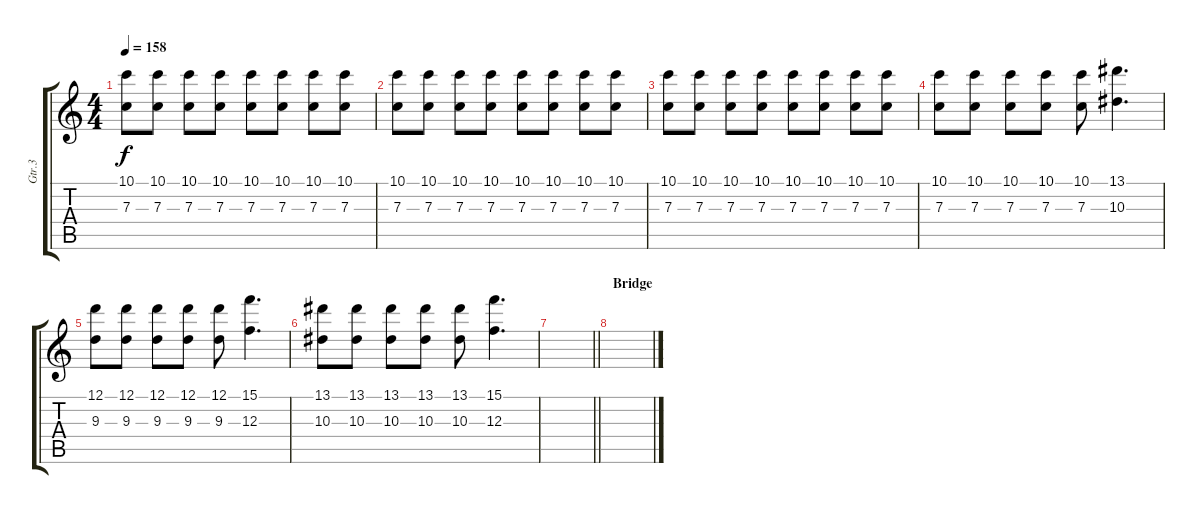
\track ("Gtr.3" "Gtr.3") {instrument distortionguitar}
\staff {score tabs}
\tuning (D4 A3 F3 C3 G2 C2) {hide}
\ts (4 4)
\tempo 158
\clef g2
\ks c
(10.1 7.3).8{dy f} (10.1 7.3).8 (10.1 7.3).8 (10.1 7.3).8 (10.1 7.3).8 (10.1 7.3).8 (10.1 7.3).8 (10.1 7.3).8 |
(10.1 7.3).8 (10.1 7.3).8 (10.1 7.3).8 (10.1 7.3).8 (10.1 7.3).8 (10.1 7.3).8 (10.1 7.3).8 (10.1 7.3).8 |
(10.1 7.3).8 (10.1 7.3).8 (10.1 7.3).8 (10.1 7.3).8 (10.1 7.3).8 (10.1 7.3).8 (10.1 7.3).8 (10.1 7.3).8 |
(10.1 7.3).8 (10.1 7.3).8 (10.1 7.3).8 (10.1 7.3).8 (10.1 7.3).8 (13.1 10.3).4{d} |
(12.1 9.3).8 (12.1 9.3).8 (12.1 9.3).8 (12.1 9.3).8 (12.1 9.3).8 (15.1 12.3).4{d} |
(13.1 10.3).8 (13.1 10.3).8 (13.1 10.3).8 (13.1 10.3).8 (13.1 10.3).8 (15.1 12.3).4{d} |
\barLineRight lightlight
|
\section ("" "Bridge")
